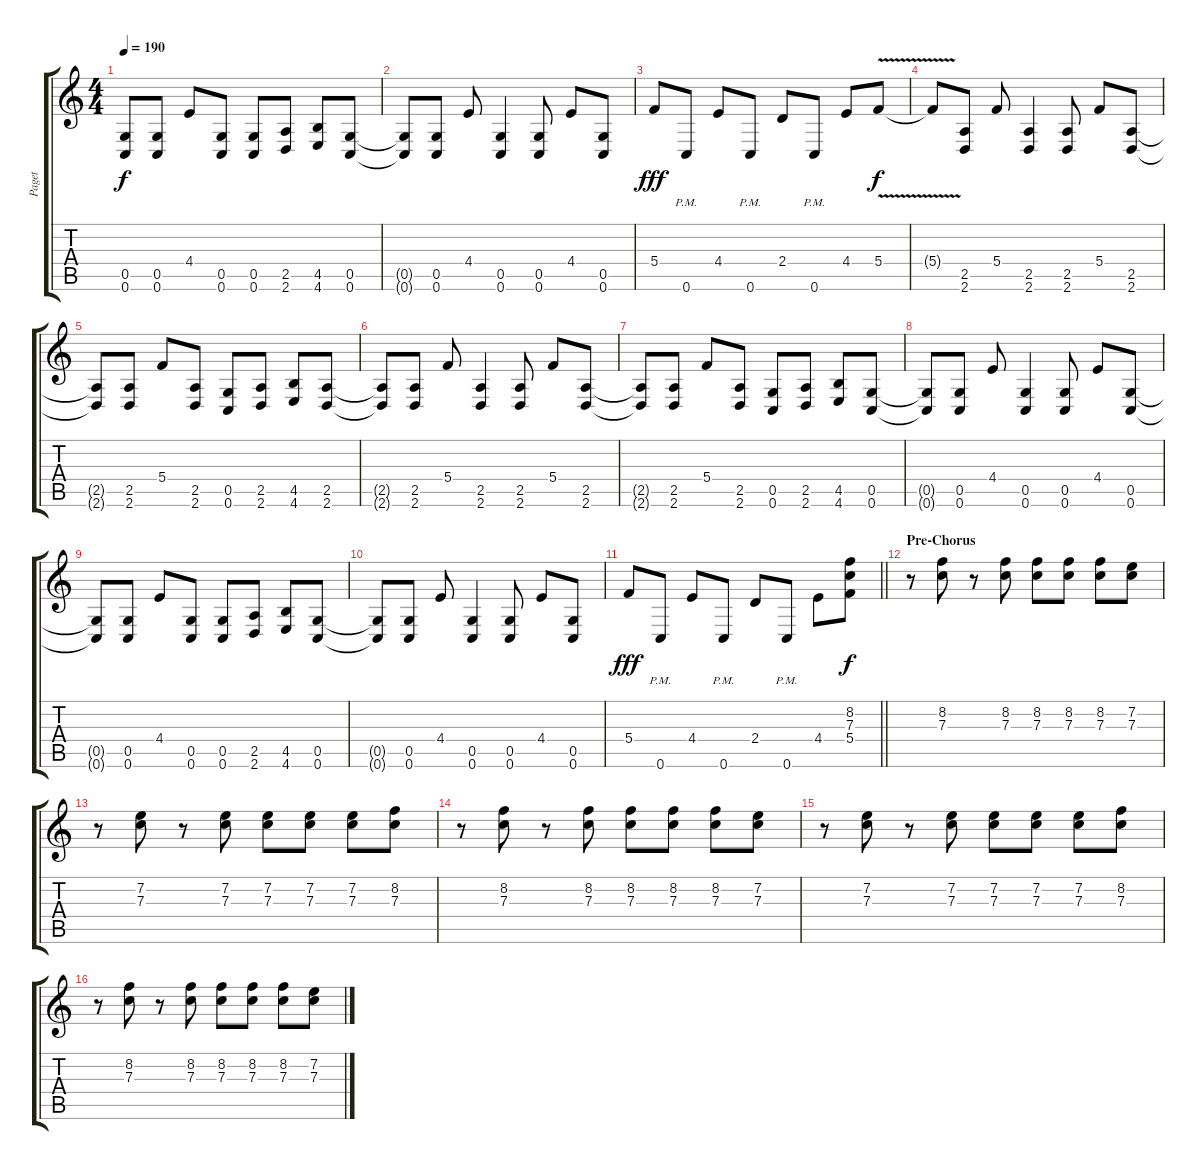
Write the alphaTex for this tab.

\track ("Paget" "Paget") {instrument distortionguitar}
\staff {score tabs}
\tuning (D4 A3 F3 C3 G2 C2) {hide}
\ts (4 4)
\tempo 190
\clef g2
\ks c
(0.5{t} 0.6{t}).8{dy f} (0.5 0.6).8 4.4.8 (0.5 0.6).8 (0.5 0.6).8 (2.5 2.6).8 (4.5 4.6).8 (0.5 0.6).8 |
(0.5{t} 0.6{t}).8 (0.5 0.6).8 4.4.8 (0.5 0.6).4 (0.5 0.6).8 4.4.8 (0.5 0.6).8 |
5.4.8{dy fff} 0.6{pm}.8 4.4.8 0.6{pm}.8 2.4.8 0.6{pm}.8 4.4.8 5.4{v}.8{dy f} |
5.4{t}.8 (2.5 2.6).8 5.4.8 (2.5 2.6).4 (2.5 2.6).8 5.4.8 (2.5 2.6).8 |
(2.5{t} 2.6{t}).8 (2.5 2.6).8 5.4.8 (2.5 2.6).8 (0.5 0.6).8 (2.5 2.6).8 (4.5 4.6).8 (2.5 2.6).8 |
(2.5{t} 2.6{t}).8 (2.5 2.6).8 5.4.8 (2.5 2.6).4 (2.5 2.6).8 5.4.8 (2.5 2.6).8 |
(2.5{t} 2.6{t}).8 (2.5 2.6).8 5.4.8 (2.5 2.6).8 (0.5 0.6).8 (2.5 2.6).8 (4.5 4.6).8 (0.5 0.6).8 |
(0.5{t} 0.6{t}).8 (0.5 0.6).8 4.4.8 (0.5 0.6).4 (0.5 0.6).8 4.4.8 (0.5 0.6).8 |
(0.5{t} 0.6{t}).8 (0.5 0.6).8 4.4.8 (0.5 0.6).8 (0.5 0.6).8 (2.5 2.6).8 (4.5 4.6).8 (0.5 0.6).8 |
(0.5{t} 0.6{t}).8 (0.5 0.6).8 4.4.8 (0.5 0.6).4 (0.5 0.6).8 4.4.8 (0.5 0.6).8 |
\barLineRight lightlight
5.4.8{dy fff} 0.6{pm}.8 4.4.8 0.6{pm}.8 2.4.8 0.6{pm}.8 4.4.8 (8.2 7.3 5.4).8{dy f} |
\section ("" "Pre-Chorus")
r.8 (8.2 7.3).8 r.8 (8.2 7.3).8 (8.2 7.3).8 (8.2 7.3).8 (8.2 7.3).8 (7.2 7.3).8 |
r.8 (7.2 7.3).8 r.8 (7.2 7.3).8 (7.2 7.3).8 (7.2 7.3).8 (7.2 7.3).8 (8.2 7.3).8 |
r.8 (8.2 7.3).8 r.8 (8.2 7.3).8 (8.2 7.3).8 (8.2 7.3).8 (8.2 7.3).8 (7.2 7.3).8 |
r.8 (7.2 7.3).8 r.8 (7.2 7.3).8 (7.2 7.3).8 (7.2 7.3).8 (7.2 7.3).8 (8.2 7.3).8 |
r.8 (8.2 7.3).8 r.8 (8.2 7.3).8 (8.2 7.3).8 (8.2 7.3).8 (8.2 7.3).8 (7.2 7.3).8
